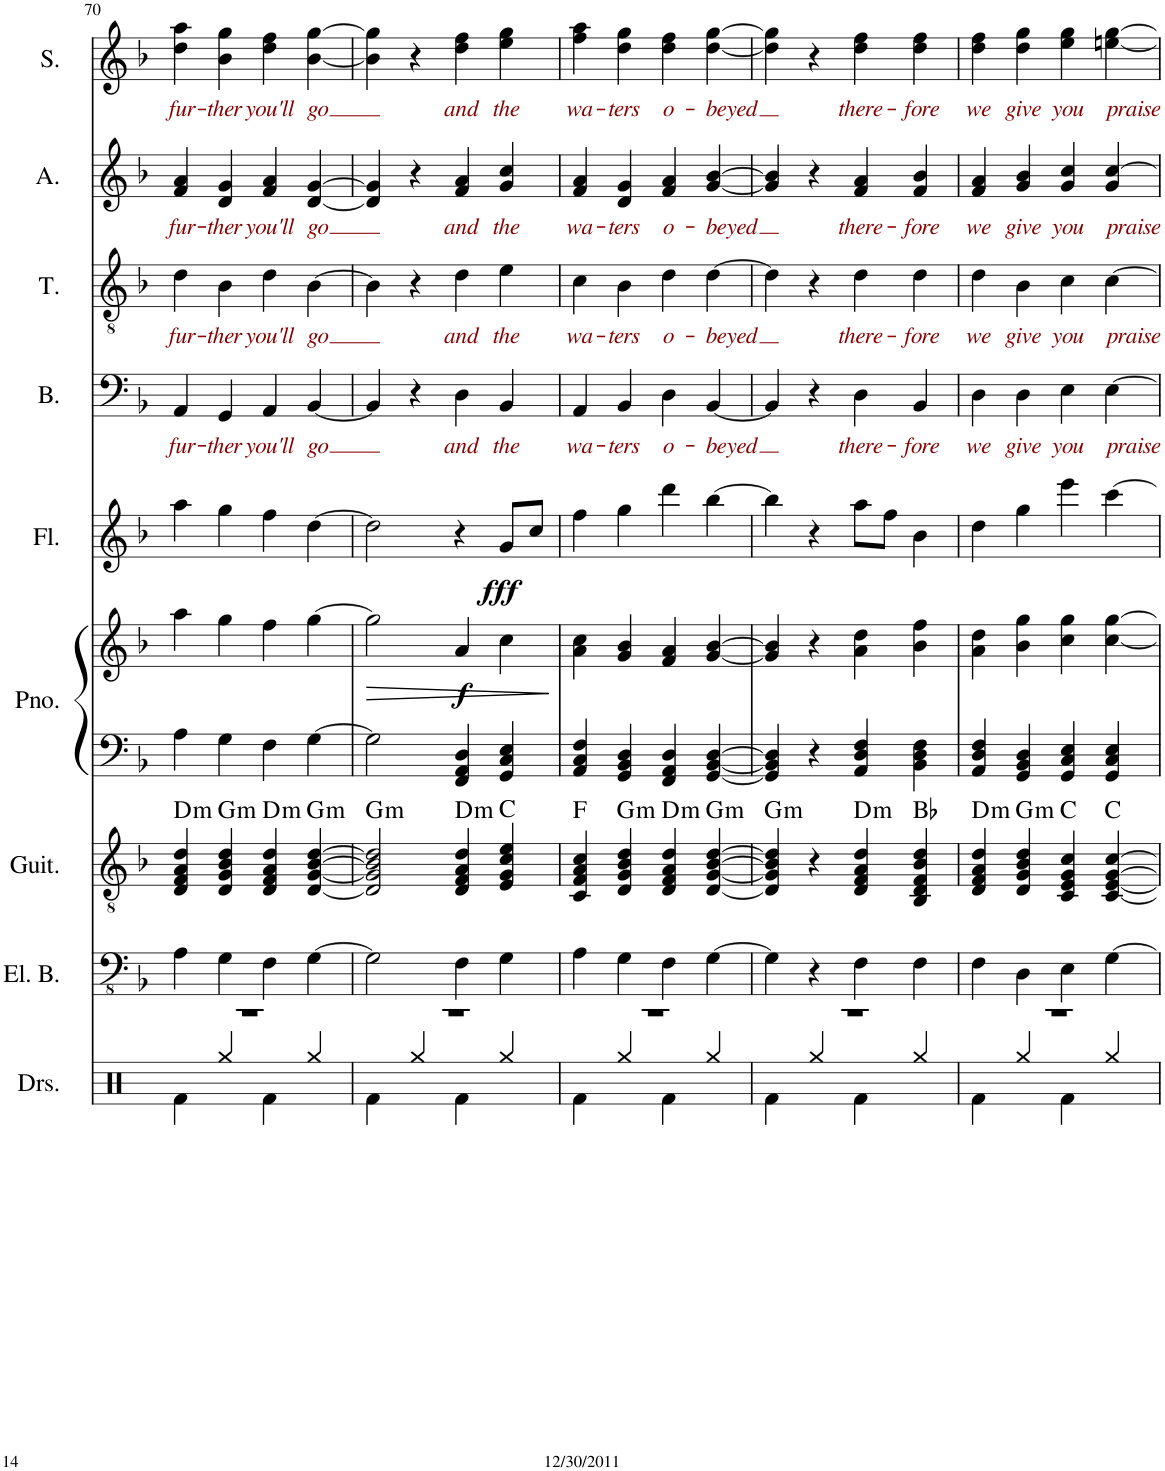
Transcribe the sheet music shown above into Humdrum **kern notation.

**kern	**kern	**harte	**kern	**kern	**dynam	**kern	**dynam	**kern	**text	**kern	**text	**kern	**text	**kern	**text
*part8	*part7	*part7	*part6	*part6	*part6	*part5	*part5	*part4	*part4	*part3	*part3	*part2	*part2	*part1	*part1
*staff9	*staff8	*	*staff7	*staff6	*staff6/7	*staff5	*staff5	*staff4	*staff4	*staff3	*staff3	*staff2	*staff2	*staff1	*staff1
*I"Electric Bass	*I"Acoustic Guitar	*	*I"Piano	*	*	*I"Flute	*	*I"Bass	*	*I"Tenor	*	*I"Alto	*	*I"Soprano	*
*I'El. B.	*I'Guit.	*	*I'Pno.	*	*	*I'Fl.	*	*I'B.	*	*I'T.	*	*I'A.	*	*I'S.	*
!!LO:PB:g=z
*clefFv4	*clefGv2	*	*clefF4	*clefG2	*	*clefG2	*	*clefF4	*	*clefGv2	*	*clefG2	*	*clefG2	*
*k[b-]	*k[b-]	*	*k[b-]	*k[b-]	*	*k[b-]	*	*k[b-]	*	*k[b-]	*	*k[b-]	*	*k[b-]	*
*M4/4	*M4/4	*	*M4/4	*M4/4	*	*M4/4	*	*M4/4	*	*M4/4	*	*M4/4	*	*M4/4	*
=70	=70	=70	=70	=70	=70	=70	=70	=70	=70	=70	=70	=70	=70	=70	=70
!	!	!LO:H:kt=m	!	!	!	!	!	!	!LO:LY:b:color=#850000	!	!LO:LY:b:color=#850000	!	!LO:LY:b:color=#850000	!	!LO:LY:b:color=#850000
4AA\	4D/ 4F/ 4A/ 4d/	D:min	4A\	4aa\	.	4aa\	.	4AA/	fur-	4d\	fur-	4f/ 4a/	fur-	4dd\ 4aa\	fur-
!	!	!LO:H:kt=m	!	!	!	!	!	!	!LO:LY:b:color=#850000	!	!LO:LY:b:color=#850000	!	!LO:LY:b:color=#850000	!	!LO:LY:b:color=#850000
4GG\	4D/ 4G/ 4B-/ 4d/	G:min	4G\	4gg\	.	4gg\	.	4GG/	-ther	4B-\	-ther	4d/ 4g/	-ther	4b-\ 4gg\	-ther
!	!	!LO:H:kt=m	!	!	!	!	!	!	!LO:LY:b:color=#850000	!	!LO:LY:b:color=#850000	!	!LO:LY:b:color=#850000	!	!LO:LY:b:color=#850000
4FF\	4D/ 4F/ 4A/ 4d/	D:min	4F\	4ff\	.	4ff\	.	4AA/	you'll	4d\	you'll	4f/ 4a/	you'll	4dd\ 4ff\	you'll
!	!	!LO:H:kt=m	!	!	!	!	!	!	!LO:LY:b:color=#850000	!	!LO:LY:b:color=#850000	!	!LO:LY:b:color=#850000	!	!LO:LY:b:color=#850000
[4GG\	[4D/ [4G/ [4B-/ [4d/	G:min	[4G\	[4gg\	.	[4dd\	.	[4BB-/	go	[4B-\	go	[4d/ [4g/	go	[4b-\ [4gg\	go
=71	=71	=71	=71	=71	=71	=71	=71	=71	=71	=71	=71	=71	=71	=71	=71
!	!	!LO:H:kt=m	!	!	!LO:HP:b	!	!	!	!	!	!	!	!	!	!
2GG\]	2D/] 2G/] 2B-/] 2d/]	G:min	2G\]	2gg\]	>	2dd\]	.	4BB-/]	.	4B-\]	.	4d/] 4g/]	.	4b-\] 4gg\]	.
.	.	.	.	.	.	.	.	4r	.	4r	.	4r	.	4r	.
!	!	!LO:H:kt=m	!	!	!LO:DY:b	!	!	!	!LO:LY:b:color=#850000	!	!LO:LY:b:color=#850000	!	!LO:LY:b:color=#850000	!	!LO:LY:b:color=#850000
4FF\	4D/ 4F/ 4A/ 4d/	D:min	4FF/ 4AA/ 4D/	4a/	f	4r	.	4D\	and	4d\	and	4f/ 4a/	and	4dd\ 4ff\	and
!	!	!	!	!	!	!	!LO:DY:b	!	!LO:LY:b:color=#850000	!	!LO:LY:b:color=#850000	!	!LO:LY:b:color=#850000	!	!LO:LY:b:color=#850000
4GG\	4E/ 4G/ 4c/ 4e/	C:maj	4GG/ 4C/ 4E/	4cc\	.	8g/L	fff	4BB-/	the	4e\	the	4g/ 4cc/	the	4ee\ 4gg\	the
.	.	.	.	.	.	8cc/J	.	.	.	.	.	.	.	.	.
.	.	.	.	.	]	.	.	.	.	.	.	.	.	.	.
=72	=72	=72	=72	=72	=72	=72	=72	=72	=72	=72	=72	=72	=72	=72	=72
!	!	!	!	!	!	!	!	!	!LO:LY:b:color=#850000	!	!LO:LY:b:color=#850000	!	!LO:LY:b:color=#850000	!	!LO:LY:b:color=#850000
4AA\	4C/ 4F/ 4A/ 4c/	F:maj	4AA/ 4C/ 4F/	4a\ 4cc\	.	4ff\	.	4AA/	wa-	4c\	wa-	4f/ 4a/	wa-	4ff\ 4aa\	wa-
!	!	!LO:H:kt=m	!	!	!	!	!	!	!LO:LY:b:color=#850000	!	!LO:LY:b:color=#850000	!	!LO:LY:b:color=#850000	!	!LO:LY:b:color=#850000
4GG\	4D/ 4G/ 4B-/ 4d/	G:min	4GG/ 4BB-/ 4D/	4g/ 4b-/	.	4gg\	.	4BB-/	-ters	4B-\	-ters	4d/ 4g/	-ters	4dd\ 4gg\	-ters
!	!	!LO:H:kt=m	!	!	!	!	!	!	!LO:LY:b:color=#850000	!	!LO:LY:b:color=#850000	!	!LO:LY:b:color=#850000	!	!LO:LY:b:color=#850000
4FF\	4D/ 4F/ 4A/ 4d/	D:min	4FF/ 4AA/ 4D/	4f/ 4a/	.	4ddd\	.	4D\	o-	4d\	o-	4f/ 4a/	o-	4dd\ 4ff\	o-
!	!	!LO:H:kt=m	!	!	!	!	!	!	!LO:LY:b:color=#850000	!	!LO:LY:b:color=#850000	!	!LO:LY:b:color=#850000	!	!LO:LY:b:color=#850000
[4GG\	[4D/ [4G/ [4B-/ [4d/	G:min	[4GG/ [4BB-/ [4D/	[4g/ [4b-/	.	[4bb-\	.	[4BB-/	-beyed	[4d\	-beyed	[4g/ [4b-/	-beyed	[4dd\ [4gg\	-beyed
=73	=73	=73	=73	=73	=73	=73	=73	=73	=73	=73	=73	=73	=73	=73	=73
!	!	!LO:H:kt=m	!	!	!	!	!	!	!	!	!	!	!	!	!
4GG\]	4D/] 4G/] 4B-/] 4d/]	G:min	4GG/] 4BB-/] 4D/]	4g/] 4b-/]	.	4bb-\]	.	4BB-/]	.	4d\]	.	4g/] 4b-/]	.	4dd\] 4gg\]	.
4r	4r	.	4r	4r	.	4r	.	4r	.	4r	.	4r	.	4r	.
!	!	!LO:H:kt=m	!	!	!	!	!	!	!LO:LY:b:color=#850000	!	!LO:LY:b:color=#850000	!	!LO:LY:b:color=#850000	!	!LO:LY:b:color=#850000
4FF\	4D/ 4F/ 4A/ 4d/	D:min	4AA/ 4D/ 4F/	4a\ 4dd\	.	8aa\L	.	4D\	there-	4d\	there-	4f/ 4a/	there-	4dd\ 4ff\	there-
.	.	.	.	.	.	8ff\J	.	.	.	.	.	.	.	.	.
!	!	!	!	!	!	!	!	!	!LO:LY:b:color=#850000	!	!LO:LY:b:color=#850000	!	!LO:LY:b:color=#850000	!	!LO:LY:b:color=#850000
4FF\	4BB-/ 4D/ 4F/ 4B-/ 4d/	Bb:maj	4BB-\ 4D\ 4F\	4b-\ 4ff\	.	4b-\	.	4BB-/	-fore	4d\	-fore	4f/ 4b-/	-fore	4dd\ 4ff\	-fore
=74	=74	=74	=74	=74	=74	=74	=74	=74	=74	=74	=74	=74	=74	=74	=74
!	!	!LO:H:kt=m	!	!	!	!	!	!	!LO:LY:b:color=#850000	!	!LO:LY:b:color=#850000	!	!LO:LY:b:color=#850000	!	!LO:LY:b:color=#850000
4FF\	4D/ 4F/ 4A/ 4d/	D:min	4AA/ 4D/ 4F/	4a\ 4dd\	.	4dd\	.	4D\	we	4d\	we	4f/ 4a/	we	4dd\ 4ff\	we
!	!	!LO:H:kt=m	!	!	!	!	!	!	!LO:LY:b:color=#850000	!	!LO:LY:b:color=#850000	!	!LO:LY:b:color=#850000	!	!LO:LY:b:color=#850000
4DD\	4D/ 4G/ 4B-/ 4d/	G:min	4GG/ 4BB-/ 4D/	4b-\ 4gg\	.	4gg\	.	4D\	give	4B-\	give	4g/ 4b-/	give	4dd\ 4gg\	give
!	!	!	!	!	!	!	!	!	!LO:LY:b:color=#850000	!	!LO:LY:b:color=#850000	!	!LO:LY:b:color=#850000	!	!LO:LY:b:color=#850000
4EE\	4C/ 4E/ 4G/ 4c/	C:maj	4GG/ 4C/ 4E/	4cc\ 4gg\	.	4eee\	.	4E\	you	4c\	you	4g/ 4cc/	you	4ee\ 4gg\	you
!	!	!	!	!	!	!	!	!	!LO:LY:b:color=#850000	!	!LO:LY:b:color=#850000	!	!LO:LY:b:color=#850000	!	!LO:LY:b:color=#850000
[4GG\	[4C/ [4E/ [4G/ [4c/	C:maj	4GG/ 4C/ 4E/	[4cc\ [4gg\	.	[4ccc\	.	[4E\	praise	[4c\	praise	4g/ [4cc/	praise	[4een\ [4gg\	praise
=	=	=	=	=	=	=	=	=	=	=	=	=	=	=	=
*-	*-	*-	*-	*-	*-	*-	*-	*-	*-	*-	*-	*-	*-	*-	*-
